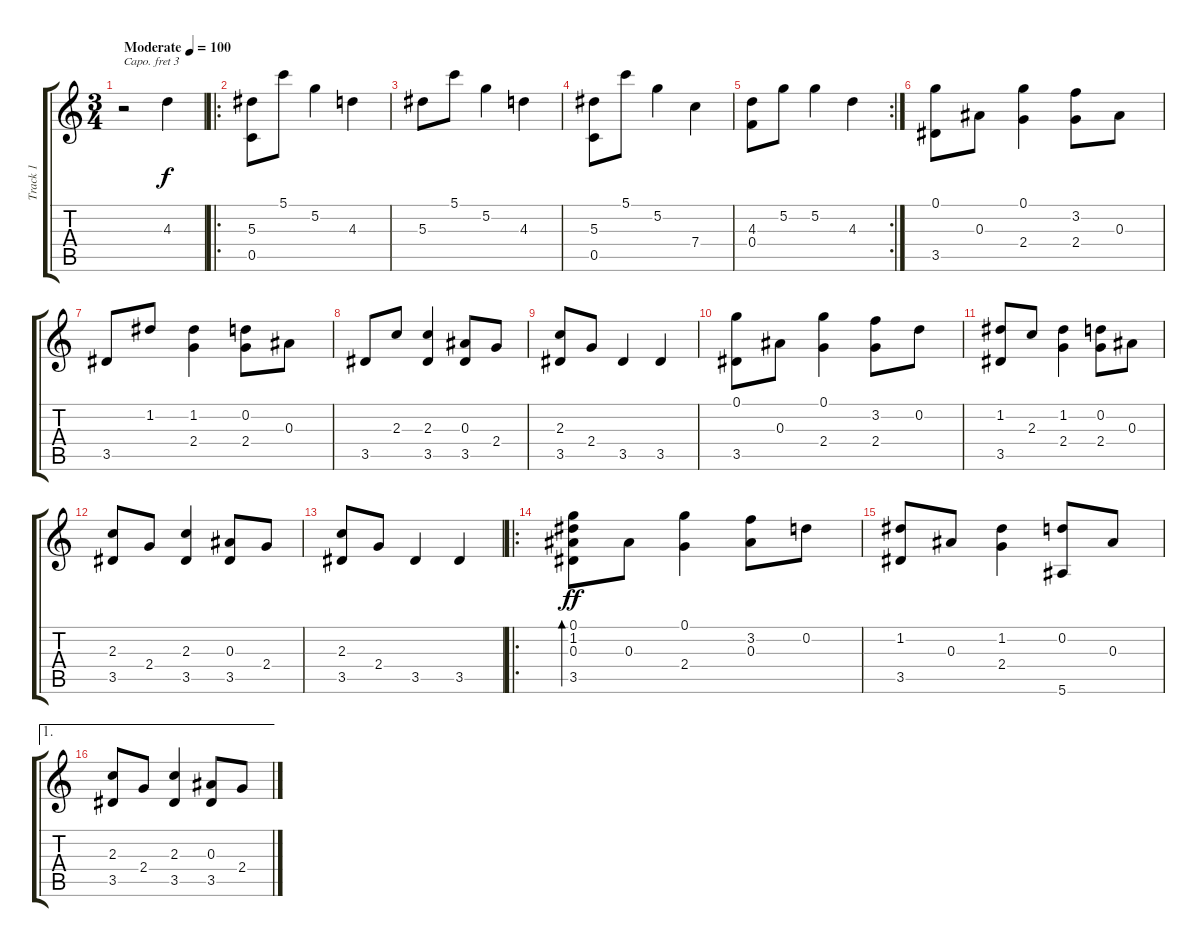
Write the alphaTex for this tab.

\track ("Track 1" "Track 1") {instrument acousticguitarnylon}
\staff {score tabs}
\capo 3
\tuning (E4 B3 G3 D3 A2 D2) {hide}
\ts (3 4)
\tempo (100 "Moderate")
\clef g2
\ks c
r.2{dy f instrument acousticguitarnylon} 4.3.4 |
\ro
(5.3 0.5).8 5.1.8 5.2.4 4.3.4 |
5.3.8 5.1.8 5.2.4 4.3.4 |
(5.3 0.5).8 5.1.8 5.2.4 7.4.4 |
\rc 2
(4.3 0.4).8 5.2.8 5.2.4 4.3.4 |
(0.1 3.5).8 0.3.8 (0.1 2.4).4 (3.2 2.4).8 0.3.8 |
3.5.8 1.2.8 (1.2 2.4).4 (0.2 2.4).8 0.3.8 |
3.5.8 2.3.8 (2.3 3.5).4 (0.3 3.5).8 2.4.8 |
(2.3 3.5).8 2.4.8 3.5.4 3.5.4 |
(0.1 3.5).8 0.3.8 (0.1 2.4).4 (3.2 2.4).8 0.2.8 |
(1.2 3.5).8 2.3.8 (1.2 2.4).4 (0.2 2.4).8 0.3.8 |
(2.3 3.5).8 2.4.8 (2.3 3.5).4 (0.3 3.5).8 2.4.8 |
(2.3 3.5).8 2.4.8 3.5.4 3.5.4 |
\ro
(0.1 1.2 0.3 3.5).8{bd 60 dy ff} 0.3.8 (0.1 2.4).4 (3.2 0.3).8 0.2.8 |
(1.2 3.5).8 0.3.8 (1.2 2.4).4 (0.2 5.6).8 0.3.8 |
\ae 1
(2.3 3.5).8 2.4.8 (2.3 3.5).4 (0.3 3.5).8 2.4.8
